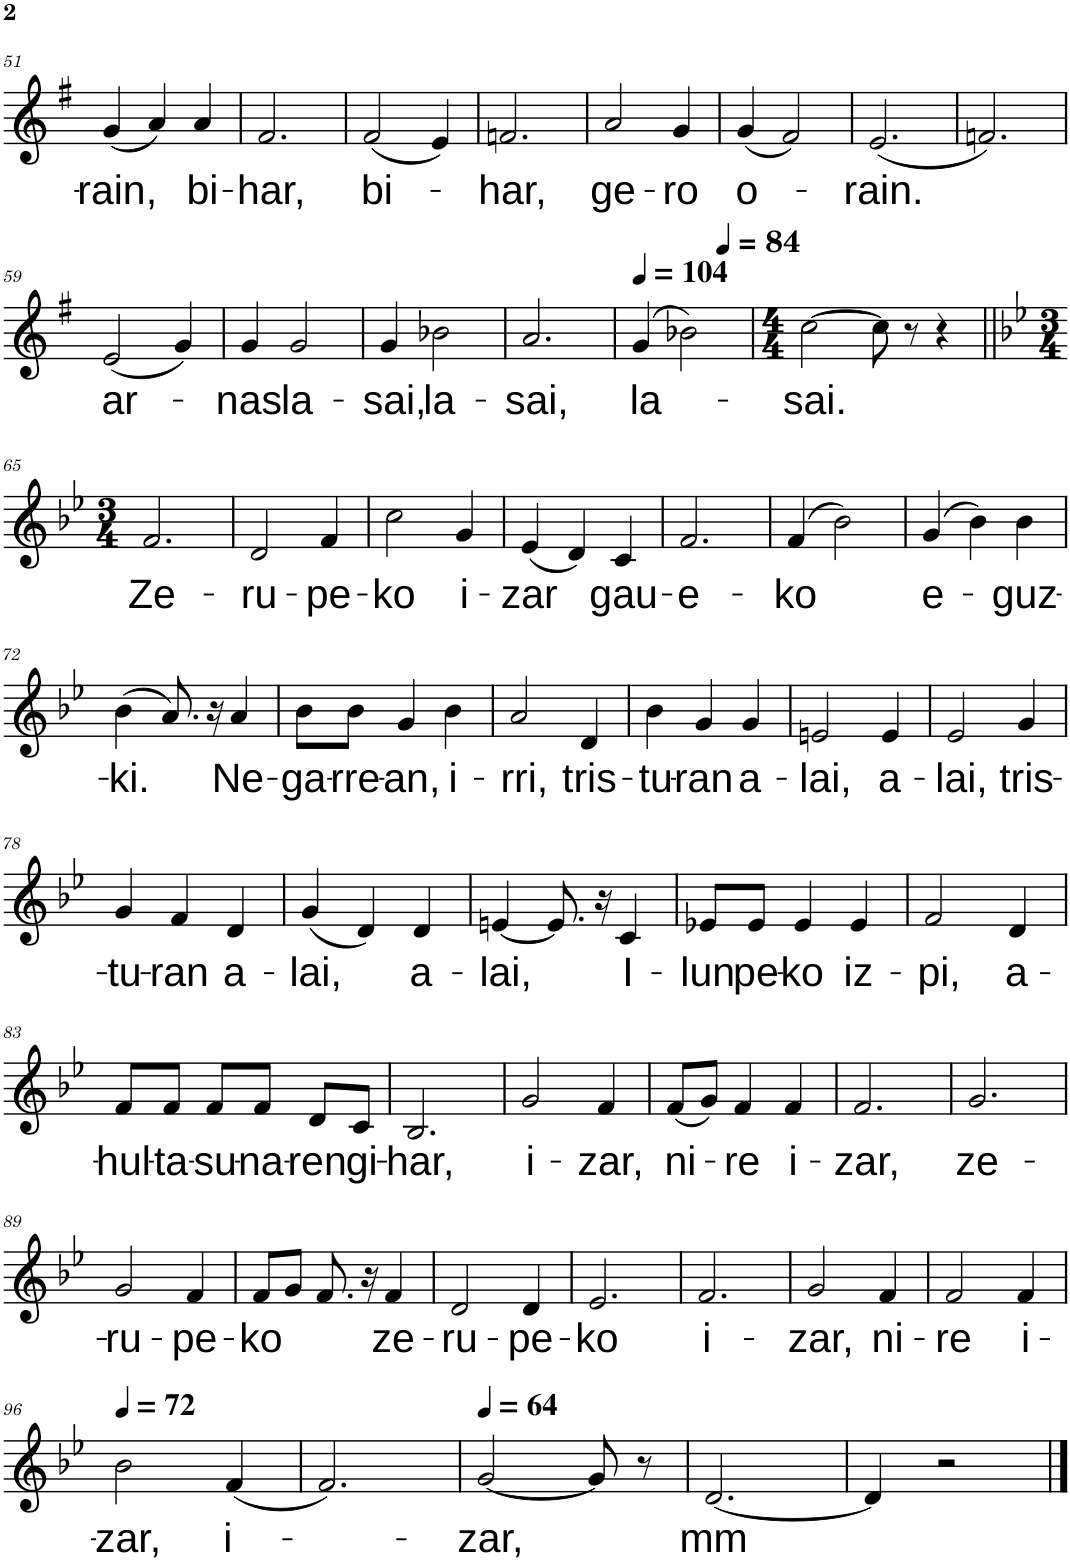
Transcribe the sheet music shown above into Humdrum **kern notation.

**kern	**text
*part1	*part1
*staff1	*staff1
*I"Mezzo-soprano	*
*I'Mzs.	*
!!LO:PB:g=z
*clefG2	*
*k[f#]	*
*M3/4	*
=51	=51
!	!LO:LY:b
(4g/	-rain,
4a/)	.
!	!LO:LY:b
4a/	bi-
=52	=52
!	!LO:LY:b
2.f#/	-har,
=53	=53
!	!LO:LY:b
(2f#/	bi-
4e/)	.
=54	=54
!	!LO:LY:b
2.fn/	-har,
=55	=55
!	!LO:LY:b
2a/	ge-
!	!LO:LY:b
4g/	-ro
=56	=56
!	!LO:LY:b
(4g/	o-
2f#/)	.
=57	=57
!	!LO:LY:b
(2.e/	-rain.
=58	=58
2.fn/)	.
!!LO:LB:g=z
=59	=59
!	!LO:LY:b
(2e/	ar-
4g/)	.
=60	=60
!	!LO:LY:b
4g/	nas
!	!LO:LY:b
2g/	la-
=61	=61
!	!LO:LY:b
4g/	-sai,
!	!LO:LY:b
2b-X\	la-
=62	=62
!	!LO:LY:b
2.a/	-sai,
=63	=63
*MM104	*
!	!LO:LY:b
*^	*
(4g/	2ryy	la-
2b-X\)	.	.
*MM84	*	*
.	4ryy	.
*v	*v	*
=64	=64
*M4/4	*
*^	*
!	!	!LO:LY:b
*v	*v	*
[2cc\	sai.
8cc\]	.
8r	.
4r	.
!!LO:LB:g=z
=65||	=65||
*k[b-e-]	*
*M3/4	*
!	!LO:LY:b
2.f/	Ze-
=66	=66
!	!LO:LY:b
2d/	-ru-
!	!LO:LY:b
4f/	-pe-
=67	=67
!	!LO:LY:b
2cc\	-ko
!	!LO:LY:b
4g/	i-
=68	=68
!	!LO:LY:b
(4e-/	-zar
4d/)	.
!	!LO:LY:b
4c/	gau-
=69	=69
!	!LO:LY:b
2.f/	-e-
=70	=70
!	!LO:LY:b
(4f/	ko
2b-\)	.
=71	=71
!	!LO:LY:b
(4g/	e-
4b-\)	.
!	!LO:LY:b
4b-\	-guz-
!!LO:LB:g=z
=72	=72
!	!LO:LY:b
(4b-\	-ki.
8.a/)	.
16r	.
!	!LO:LY:b
4a/	Ne-
=73	=73
!	!LO:LY:b
8b-\L	-ga-
!	!LO:LY:b
8b-\J	-rre-
!	!LO:LY:b
4g/	-an,
!	!LO:LY:b
4b-\	i-
=74	=74
!	!LO:LY:b
2a/	-rri,
!	!LO:LY:b
4d/	tris-
=75	=75
!	!LO:LY:b
4b-\	-tu-
!	!LO:LY:b
4g/	ran
!	!LO:LY:b
4g/	a-
=76	=76
!	!LO:LY:b
2en/	lai,
!	!LO:LY:b
4e/	a-
=77	=77
!	!LO:LY:b
2e-/	lai,
!	!LO:LY:b
4g/	tris-
!!LO:LB:g=z
=78	=78
!	!LO:LY:b
4g/	tu-
!	!LO:LY:b
4f/	-ran
!	!LO:LY:b
4d/	a-
=79	=79
!	!LO:LY:b
(4g/	lai,
4d/)	.
!	!LO:LY:b
4d/	a-
=80	=80
!	!LO:LY:b
[4en/	-lai,
8.e/]	.
16r	.
!	!LO:LY:b
4c/	I-
=81	=81
!	!LO:LY:b
8e-X/L	-lun
!	!LO:LY:b
8e-/J	pe-
!	!LO:LY:b
4e-/	-ko
!	!LO:LY:b
4e-/	iz-
=82	=82
!	!LO:LY:b
2f/	-pi,
!	!LO:LY:b
4d/	a-
!!LO:LB:g=z
=83	=83
!	!LO:LY:b
8f/L	-hul-
!	!LO:LY:b
8f/J	-ta-
!	!LO:LY:b
8f/L	-su-
!	!LO:LY:b
8f/J	-na-
!	!LO:LY:b
8d/L	-ren
!	!LO:LY:b
8c/J	gi-
=84	=84
!	!LO:LY:b
2.B-/	-har,
=85	=85
!	!LO:LY:b
2g/	i-
!	!LO:LY:b
4f/	-zar,
=86	=86
!	!LO:LY:b
(8f/L	ni-
8g/J)	.
!	!LO:LY:b
4f/	-re
!	!LO:LY:b
4f/	i-
=87	=87
!	!LO:LY:b
2.f/	-zar,
=88	=88
!	!LO:LY:b
2.g/	ze-
!!LO:LB:g=z
=89	=89
!	!LO:LY:b
2g/	-ru-
!	!LO:LY:b
4f/	-pe-
=90	=90
!	!LO:LY:b
8f/L	-ko
8g/J	.
8.f/	.
16r	.
!	!LO:LY:b
4f/	ze-
=91	=91
!	!LO:LY:b
2d/	-ru-
!	!LO:LY:b
4d/	-pe-
=92	=92
!	!LO:LY:b
2.e-/	-ko
=93	=93
!	!LO:LY:b
2.f/	i-
=94	=94
!	!LO:LY:b
2g/	-zar,
!	!LO:LY:b
4f/	ni-
=95	=95
!	!LO:LY:b
2f/	-re
!	!LO:LY:b
4f/	i-
!!LO:LB:g=z
=96	=96
*MM72	*
!	!LO:LY:b
2b-\	-zar,
!	!LO:LY:b
(4f/	i-
=97	=97
2.f/)	.
=98	=98
*MM64	*
!	!LO:LY:b
[2g/	-zar,
8g/]	.
8r	.
=99	=99
!	!LO:LY:b
[2.d/	mm
=100	=100
4d/]	.
2r	.
==	==
*-	*-
